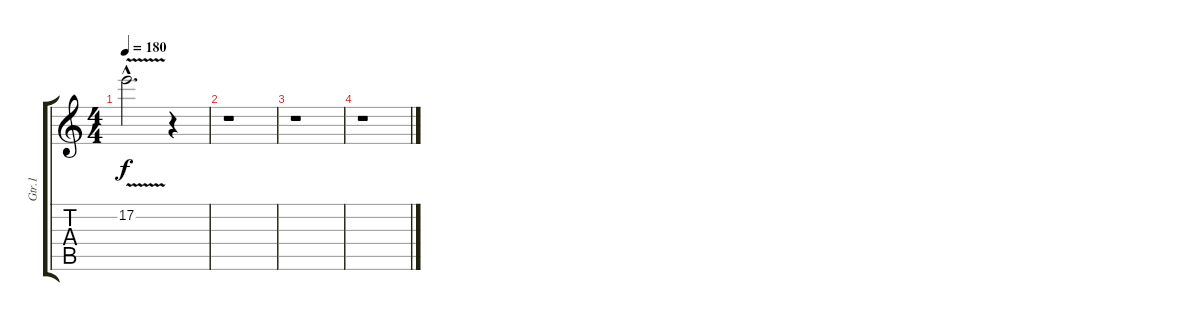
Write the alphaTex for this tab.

\track ("Gtr.1" "Gtr.1") {instrument distortionguitar}
\staff {score tabs}
\tuning (E4 B3 G3 D3 A2 E2) {hide}
\ts (4 4)
\tempo 180
\clef g2
\ks c
17.2{v hac}.2{d dy f} r.4 |
r.1 |
r.1 |
r.1
